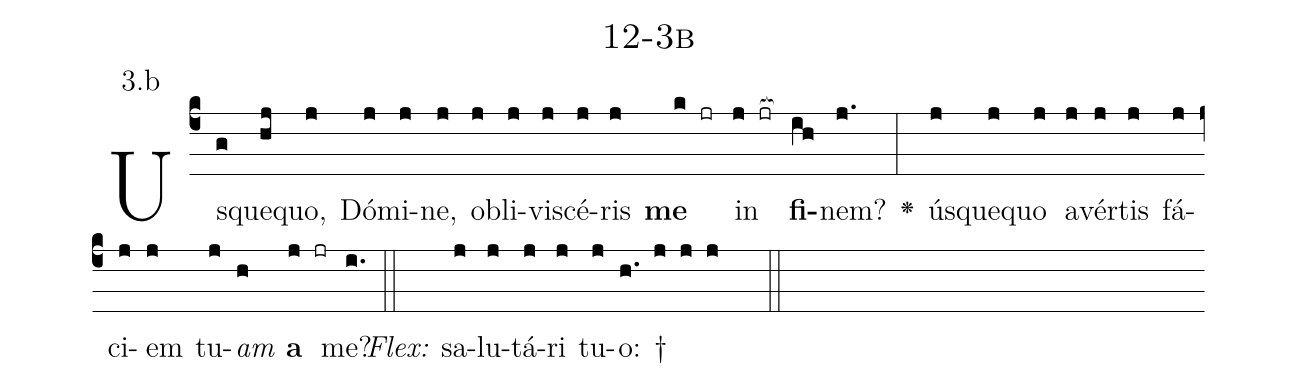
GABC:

name: 12-3b;
annotation: 3.b;
%%
(c4)Us(g)que(hj)quo,(j) Dó(j)mi(j)ne,(j) ob(j)li(j)vi(j)scé(j)ris(j) <b>me</b>(k jr) in(j jr[ocb:1{]) <b>fi</b>(ih[ocb:0}])nem?(j.) <v>\greheightstar</v>(:) ús(j)que(j)quo(j) a(j)vér(j)tis(j) fá(j)ci(j)em(j) tu(j)<i>am</i>(h) <b>a</b>(j jr) me?(i.) (::)
<i>Flex:</i>()  sa(j)lu(j)tá(j)ri(j) tu(j)o: †(h. j j j  ::)

%E(j) u(j) o(j) u(h) a(j) e.(i.) (::)
